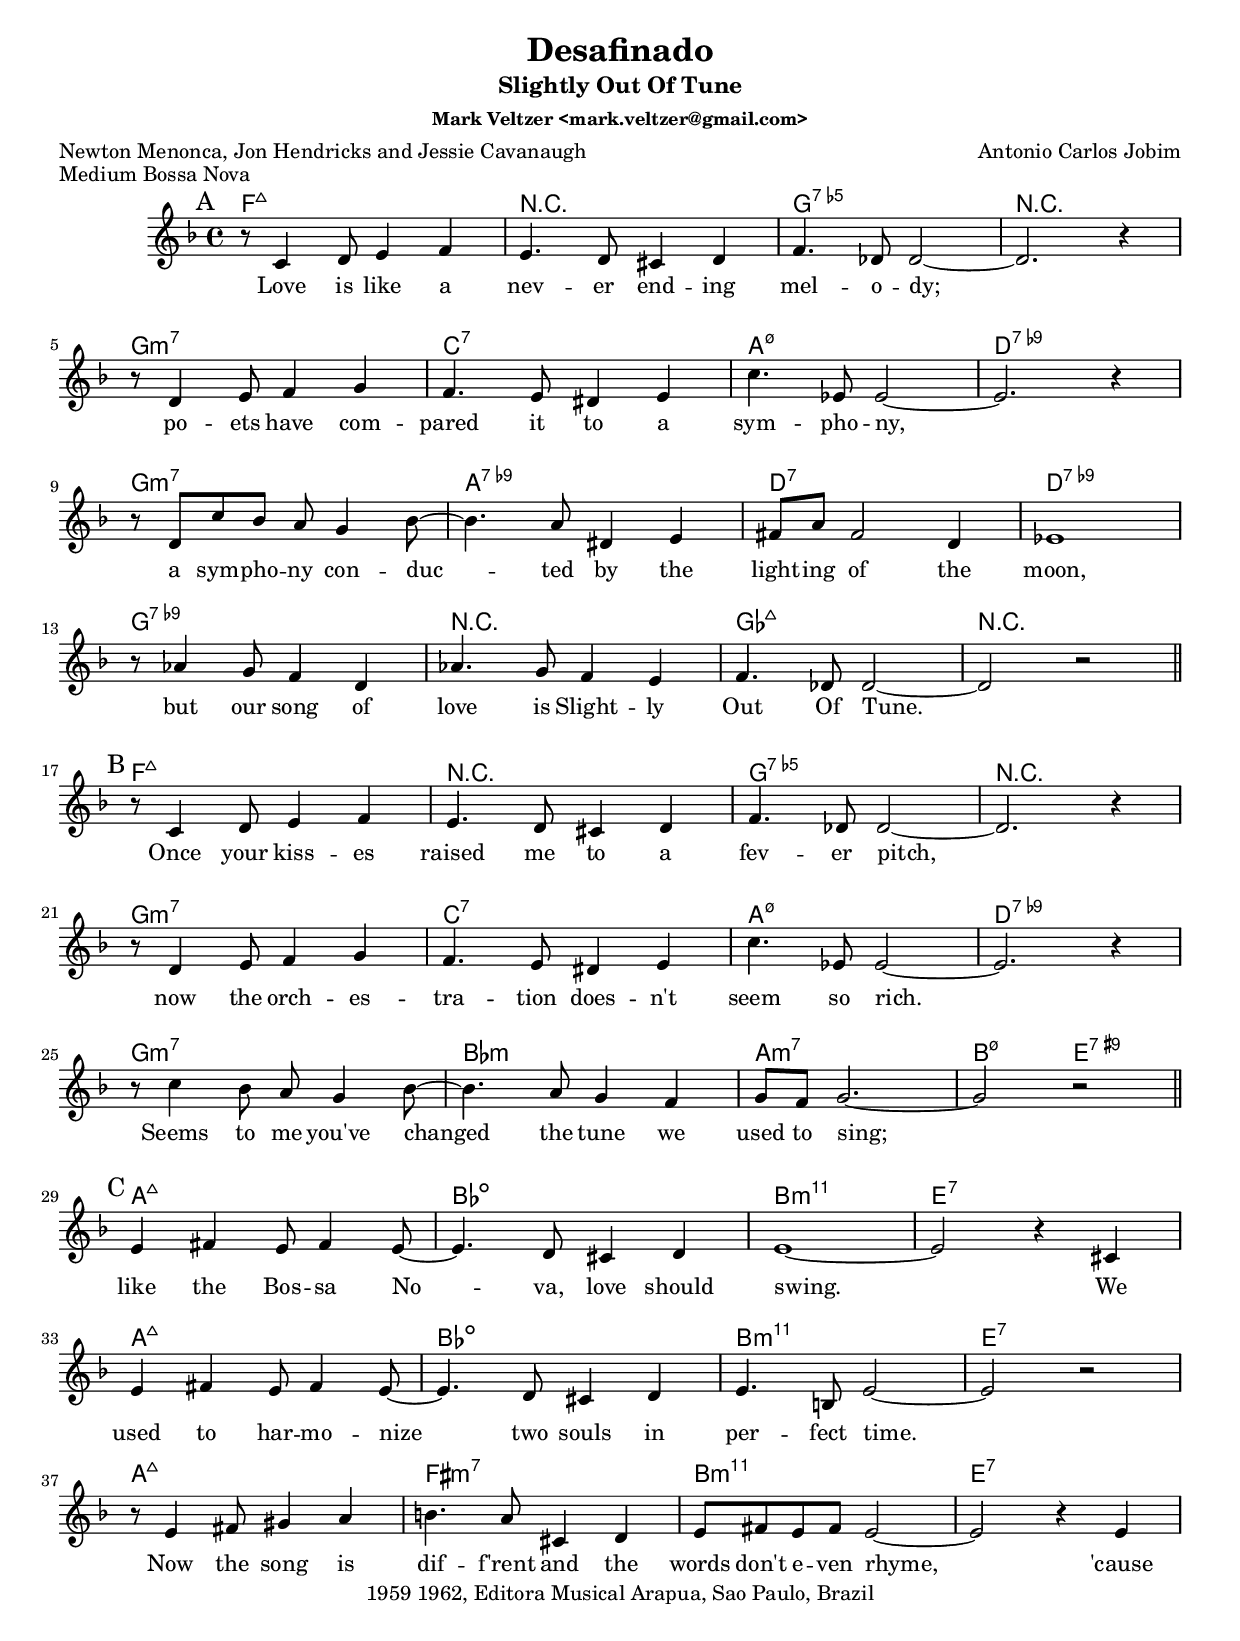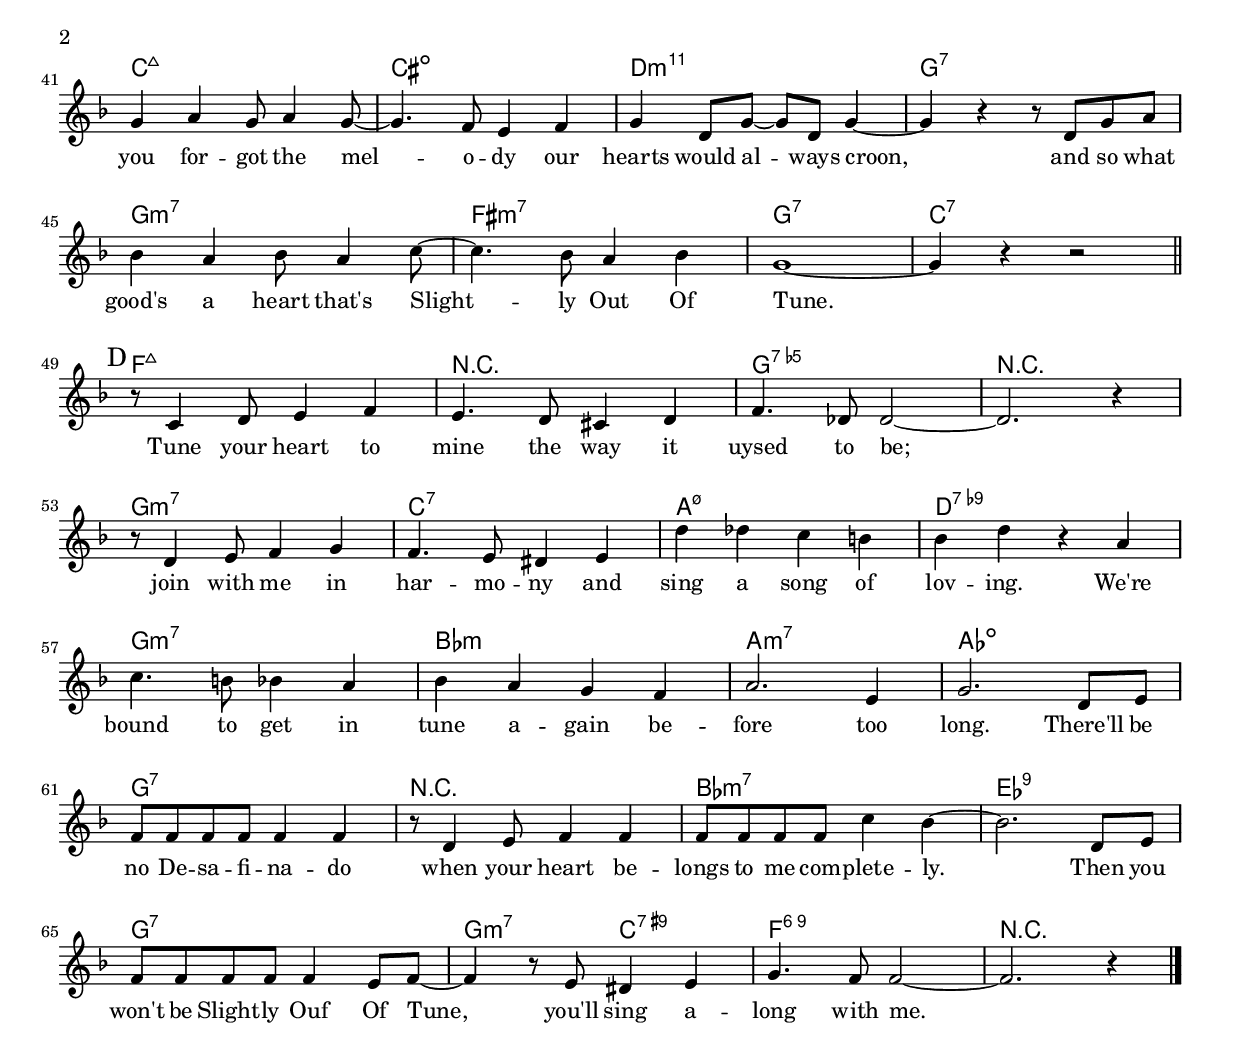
\include "src/include/common.lyi"
\header{
	title="Desafinado"
	subtitle="Slightly Out Of Tune"
	composer="Antonio Carlos Jobim"
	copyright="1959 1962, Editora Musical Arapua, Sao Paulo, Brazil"
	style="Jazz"
	piece="Medium Bossa Nova"
	poet="Newton Menonca, Jon Hendricks and Jessie Cavanaugh"

	completion="5"

	dontimport="1"
}

%{
	TODO:
%}

\score {
<<
\chords {
	f1:maj7 | r1 | g1:7.5- | r1 | g1:m7 | c1:7 | a1:m7.5- | d1:9- |
	g1:m7 | a1:9- | d1:7 | d1:9- | g1:9- | r1 | ges1:maj7 | r1 \bar "||"
	f1:maj7 | r1 | g1:7.5- | r1 | g1:m7 | c1:7 | a1:m7.5- | d1:9- |
	g1:m7 | bes1:m | a1:m7 | b2:m7.5- e2:9+ \bar "||"
	a1:maj7 | bes1:dim | b1:m11 | e1:7 |
	a1:maj7 | bes1:dim | b1:m11 | e1:7 |
	a1:maj7 | fis1:m7 | b1:m11 | e1:7 |
	c1:maj7 | cis1:dim | d1:m11 | g1:7 |
	g1:m7 | fis1:m7 | g1:7 | c1:7 \bar "||"
	f1:maj7 | r1 | g1:7.5- | r1 | g1:m7 | c1:7 | a1:m7.5- | d1:9- |
	g1:m7 | bes1:m | a1:m7 | aes1:dim | g1:7 | r1 | bes1:m7 | ees1:9 |
	g1:7 | g2:m7 c2:9+ | f1:6.9 | r1 \bar "|."
}

\new Voice="melody" {
	\time 4/4
	\key f \major
\mark "A"
	r8 c'4 d'8 e'4 f' |
	e'4. d'8 cis'4 d' |
	f'4. des'8 des'2 ~ |
	des'2. r4 | \break
	r8 d'4 e'8 f'4 g' |
	f'4. e'8 dis'4 e' |
	c''4. ees'8 ees'2 ~ |
	ees'2. r4 | \break
	r8 d' c'' bes' a' g'4 bes'8 ~ |
	bes'4. a'8 dis'4 e' |
	fis'8 a' fis'2 d'4 |
	ees'1 | \break
	r8 aes'4 g'8 f'4 d' |
	aes'4. g'8 f'4 e' |
	f'4. des'8 des'2 ~ |
	des' r | \break
\mark "B"
	r8 c'4 d'8 e'4 f' |
	e'4. d'8 cis'4 d' |
	f'4. des'8 des'2 ~ |
	des'2. r4 | \break
	r8 d'4 e'8 f'4 g' |
	f'4. e'8 dis'4 e' |
	c''4. ees'8 ees'2 ~ |
	ees'2. r4 | \break
	r8 c''4 bes'8 a' g'4 bes'8 ~ |
	bes'4. a'8 g'4 f' |
	g'8 f' g'2. ~ |
	g'2 r | \break
\mark "C"
	e'4 fis' e'8 fis'4 e'8 ~ |
	e'4. d'8 cis'4 d' |
	e'1 ~ |
	e'2 r4 cis' | \break
	e' fis' e'8 fis'4 e'8 ~ |
	e'4. d'8 cis'4 d' |
	e'4. b8 e'2 ~ |
	e' r | \break
	r8 e'4 fis'8 gis'4 a' |
	b'4. a'8 cis'4 d' |
	e'8 fis' e' fis' e'2 ~ |
	e' r4 e' | \break
	g' a' g'8 a'4 g'8 ~ |
	g'4. f'8 e'4 f' |
	g' d'8 g' ~ g' d' g'4 ~ |
	g' r r8 d' g' a' | \break
	bes'4 a' bes'8 a'4 c''8 ~ |
	c''4. bes'8 a'4 bes' |
	g'1 ~ |
	g'4 r r2 | \break
\mark "D"
	r8 c'4 d'8 e'4 f' |
	e'4. d'8 cis'4 d' |
	f'4. des'8 des'2 ~ |
	des'2. r4 | \break
	r8 d'4 e'8 f'4 g' |
	f'4. e'8 dis'4 e' |
	d'' des'' c'' b' |
	bes' d'' r a' | \break

	c''4. b'8 bes'4 a' |
	bes' a' g' f' |
	a'2. e'4 |
	g'2. d'8 e' | \break
	f' f' f' f' f'4 f' |
	r8 d'4 e'8 f'4 f' |
	f'8 f' f' f' c''4 bes' ~ |
	bes'2. d'8 e' | \break
	f' f' f' f' f'4 e'8 f' ~ |
	f'4 r8 e' dis'4 e' |
	g'4. f'8 f'2 ~ |
	f'2. r4 \bar "|."
}

\new Lyrics \lyricsto "melody" {
	Love is like a nev -- er end -- ing mel -- o -- dy;
	po -- ets have com -- pared it to a sym -- pho -- ny,
	a sym -- pho -- ny con -- duc -- ted by the light -- ing of the moon,
	but our song of love is Slight -- ly Out Of Tune.

	Once your kiss -- es raised me to a fev -- er pitch,
	now the orch -- es -- tra -- tion does -- n't seem so rich.
	Seems to me you've changed the tune we used to sing;

	like the Bos -- sa No -- va, love should swing.
	We used to har -- mo -- nize two souls in per -- fect time.
	Now the song is dif -- f'rent and the words don't e -- ven rhyme,
	'cause you for -- got the mel -- o -- dy our hearts would al -- ways croon,
	and so what good's a heart that's Slight -- ly Out Of Tune.

	Tune your heart to mine the way it uysed to be;
	join with me in har -- mo -- ny and sing a song of lov -- ing.
	We're bound to get in tune a -- gain be -- fore too long.
	There'll be no De -- sa -- fi -- na -- do when your heart be -- longs to me com -- plete -- ly.
	Then you won't be Slight -- ly Ouf Of Tune, you'll sing a -- long with me.
}
>>
	\midi {}
	\layout {}
}
